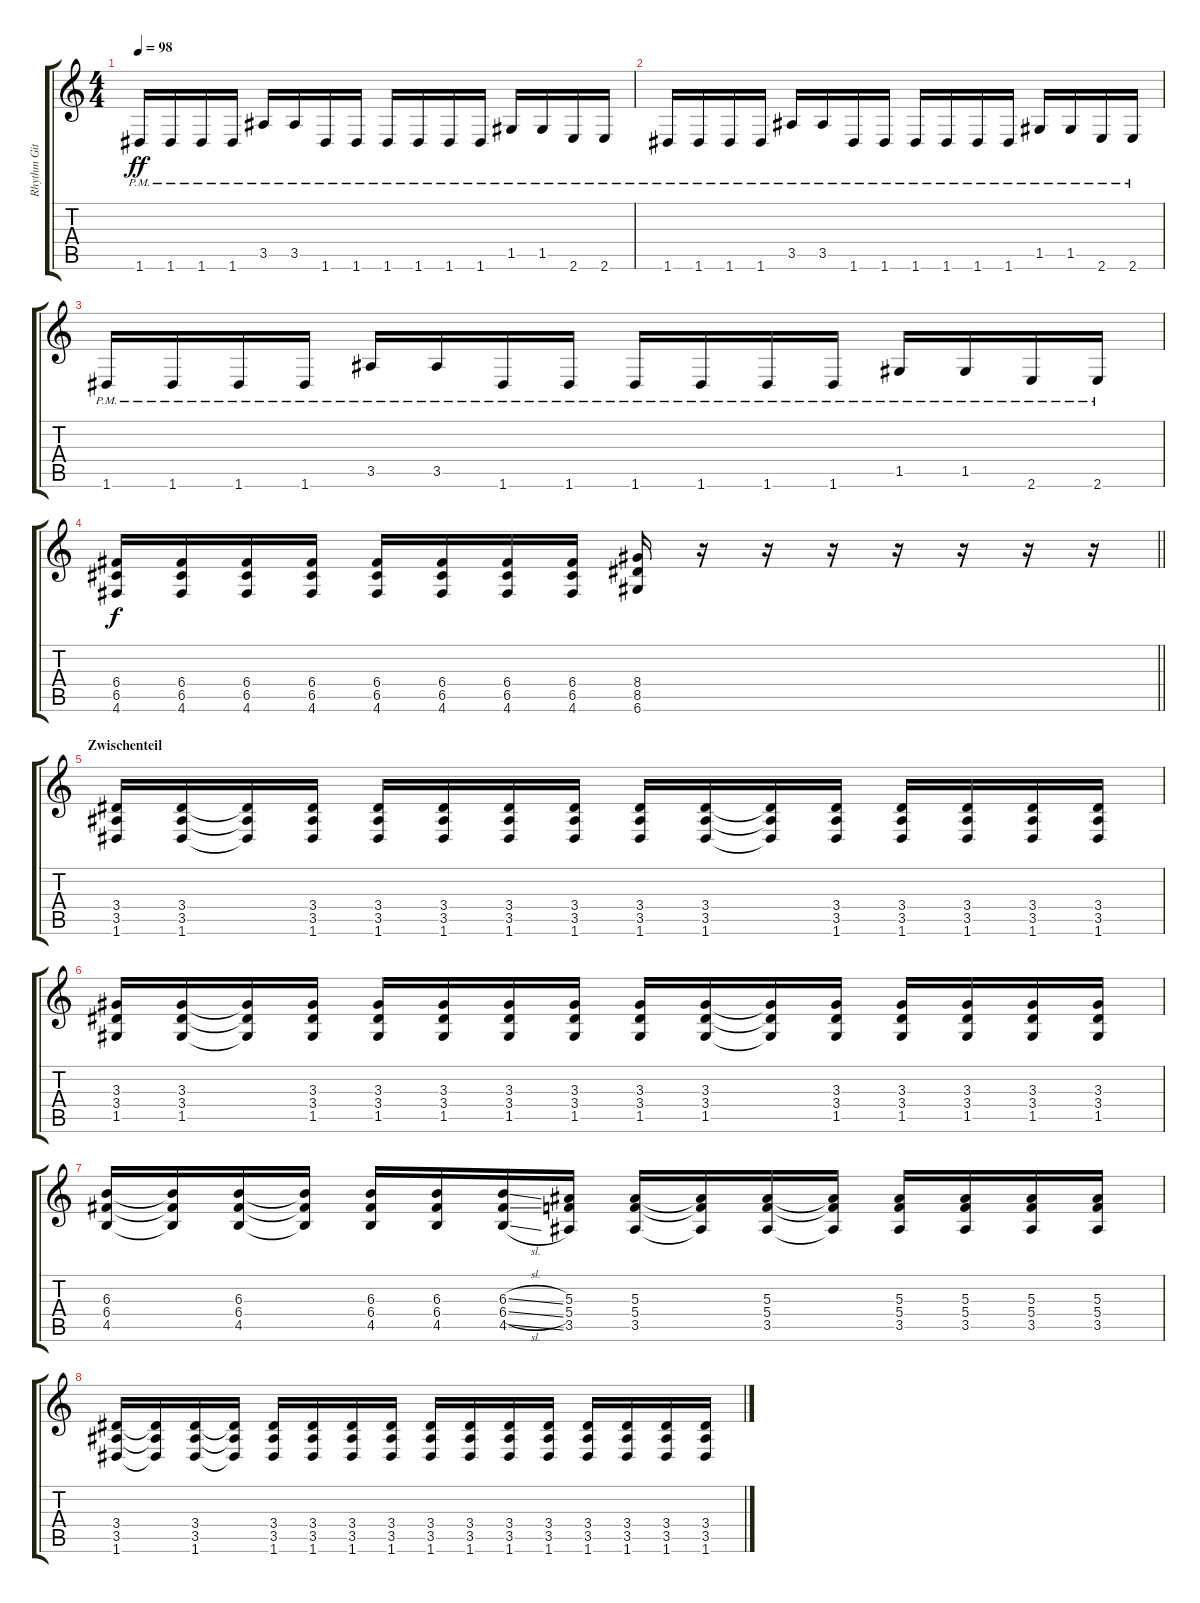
\track ("Rhythm Gitarre" "Rhythm Git") {instrument distortionguitar}
\staff {score tabs}
\tuning (D4 A3 F3 C3 G2 D2) {hide}
\ts (4 4)
\tempo 98
\clef g2
\ks c
1.6{pm}.16{dy ff} 1.6{pm}.16 1.6{pm}.16 1.6{pm}.16 3.5{pm}.16 3.5{pm}.16 1.6{pm}.16 1.6{pm}.16 1.6{pm}.16 1.6{pm}.16 1.6{pm}.16 1.6{pm}.16 1.5{pm}.16 1.5{pm}.16 2.6{pm}.16 2.6{pm}.16 |
1.6{pm}.16 1.6{pm}.16 1.6{pm}.16 1.6{pm}.16 3.5{pm}.16 3.5{pm}.16 1.6{pm}.16 1.6{pm}.16 1.6{pm}.16 1.6{pm}.16 1.6{pm}.16 1.6{pm}.16 1.5{pm}.16 1.5{pm}.16 2.6{pm}.16 2.6{pm}.16 |
1.6{pm}.16 1.6{pm}.16 1.6{pm}.16 1.6{pm}.16 3.5{pm}.16 3.5{pm}.16 1.6{pm}.16 1.6{pm}.16 1.6{pm}.16 1.6{pm}.16 1.6{pm}.16 1.6{pm}.16 1.5{pm}.16 1.5{pm}.16 2.6{pm}.16 2.6{pm}.16 |
\barLineRight lightlight
(6.4 6.5 4.6).16{dy f} (6.4 6.5 4.6).16 (6.4 6.5 4.6).16 (6.4 6.5 4.6).16 (6.4 6.5 4.6).16 (6.4 6.5 4.6).16 (6.4 6.5 4.6).16 (6.4 6.5 4.6).16 (8.4 8.5 6.6).16 r.16 r.16 r.16 r.16 r.16 r.16 r.16 |
\section ("" "Zwischenteil")
(3.4 3.5 1.6).16 (3.4 3.5 1.6).16 (3.4{t} 3.5{t} 1.6{t}).16 (3.4 3.5 1.6).16 (3.4 3.5 1.6).16 (3.4 3.5 1.6).16 (3.4 3.5 1.6).16 (3.4 3.5 1.6).16 (3.4 3.5 1.6).16 (3.4 3.5 1.6).16 (3.4{t} 3.5{t} 1.6{t}).16 (3.4 3.5 1.6).16 (3.4 3.5 1.6).16 (3.4 3.5 1.6).16 (3.4 3.5 1.6).16 (3.4 3.5 1.6).16 |
(3.3 3.4 1.5).16 (3.3 3.4 1.5).16 (3.3{t} 3.4{t} 1.5{t}).16 (3.3 3.4 1.5).16 (3.3 3.4 1.5).16 (3.3 3.4 1.5).16 (3.3 3.4 1.5).16 (3.3 3.4 1.5).16 (3.3 3.4 1.5).16 (3.3 3.4 1.5).16 (3.3{t} 3.4{t} 1.5{t}).16 (3.3 3.4 1.5).16 (3.3 3.4 1.5).16 (3.3 3.4 1.5).16 (3.3 3.4 1.5).16 (3.3 3.4 1.5).16 |
(6.3 6.4 4.5).16 (6.3{t} 6.4{t} 4.5{t}).16 (6.3 6.4 4.5).16 (6.3{t} 6.4{t} 4.5{t}).16 (6.3 6.4 4.5).16 (6.3 6.4 4.5).16 (6.3{sl} 6.4{sl} 4.5{sl}).16 (5.3 5.4 3.5).16 (5.3 5.4 3.5).16 (5.3{t} 5.4{t} 3.5{t}).16 (5.3 5.4 3.5).16 (5.3{t} 5.4{t} 3.5{t}).16 (5.3 5.4 3.5).16 (5.3 5.4 3.5).16 (5.3 5.4 3.5).16 (5.3 5.4 3.5).16 |
(3.4 3.5 1.6).16 (3.4{t} 3.5{t} 1.6{t}).16 (3.4 3.5 1.6).16 (3.4{t} 3.5{t} 1.6{t}).16 (3.4 3.5 1.6).16 (3.4 3.5 1.6).16 (3.4 3.5 1.6).16 (3.4 3.5 1.6).16 (3.4 3.5 1.6).16 (3.4 3.5 1.6).16 (3.4 3.5 1.6).16 (3.4 3.5 1.6).16 (3.4 3.5 1.6).16 (3.4 3.5 1.6).16 (3.4 3.5 1.6).16 (3.4 3.5 1.6).16
